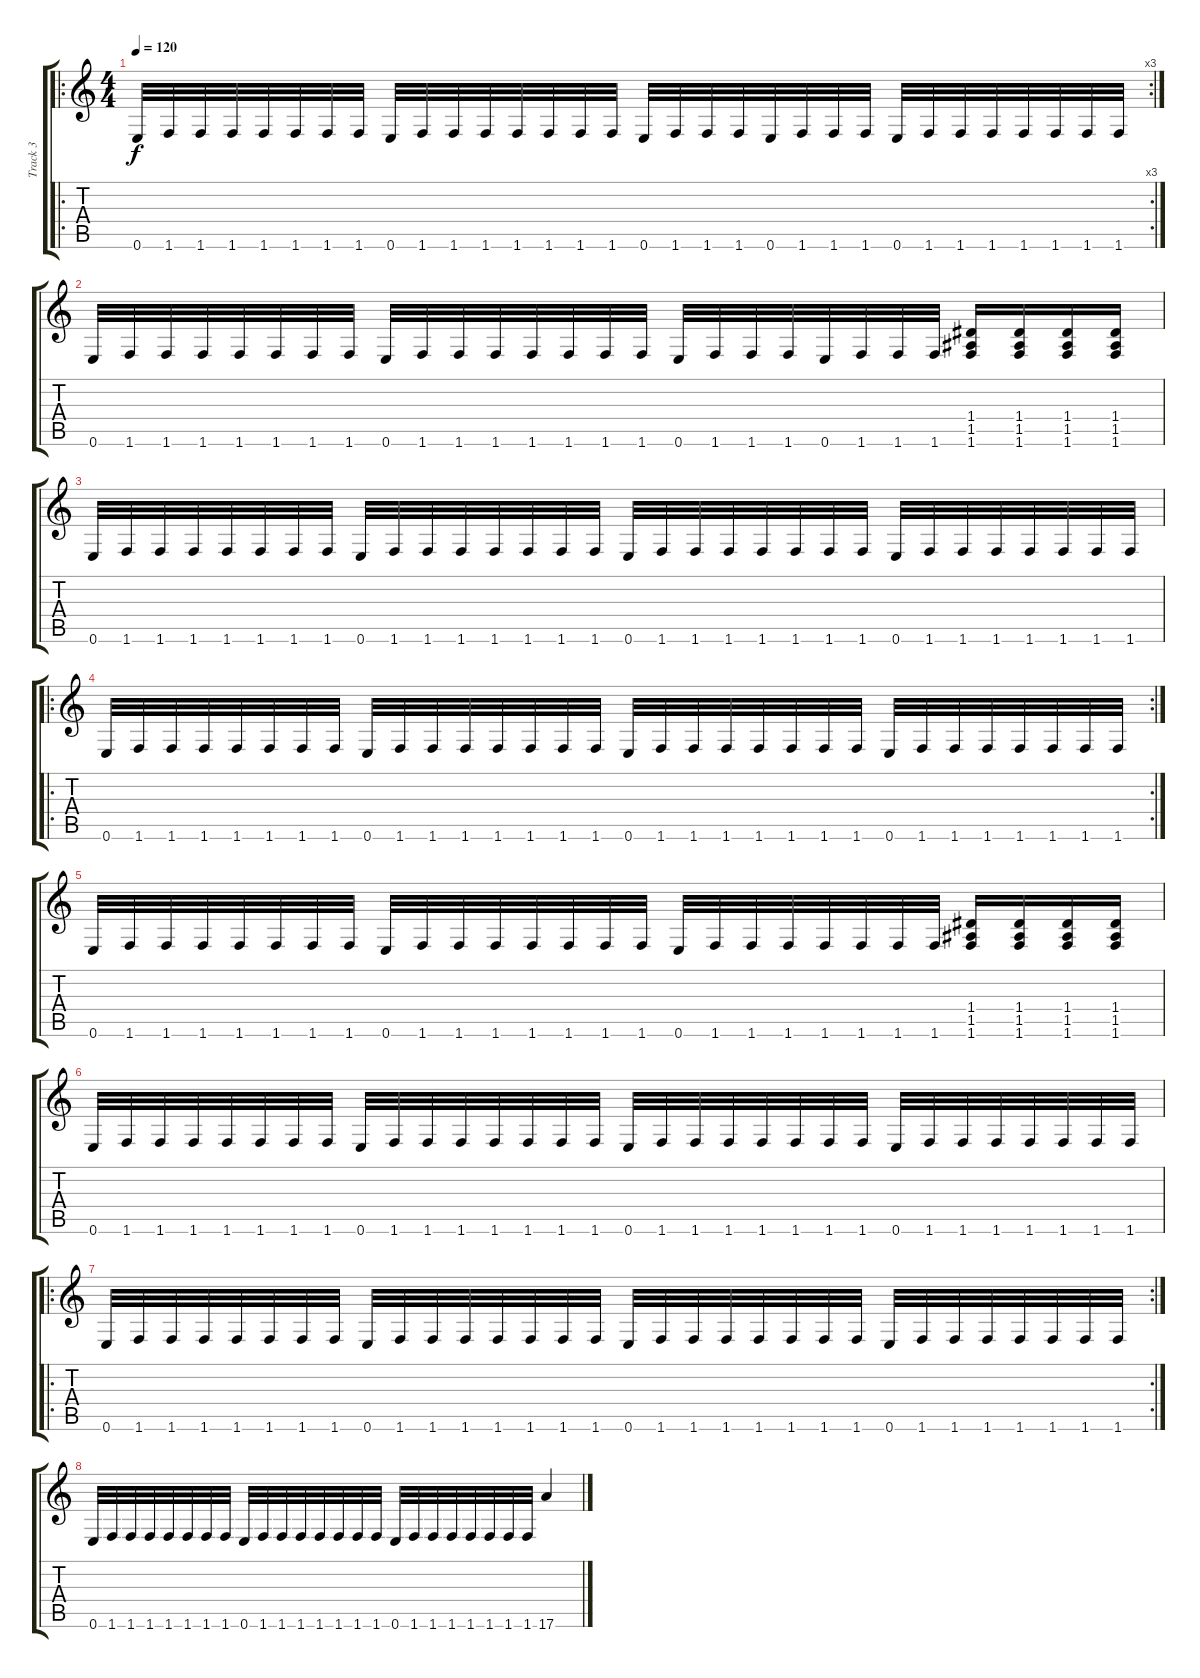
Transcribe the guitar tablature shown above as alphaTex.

\track ("Track 3" "Track 3") {instrument distortionguitar}
\staff {score tabs}
\tuning (E4 B3 G3 D3 A2 E2) {hide}
\ro
\rc 3
\ts (4 4)
\tempo 120
\clef g2
\ks c
0.6.32{dy f instrument distortionguitar} 1.6.32 1.6.32 1.6.32 1.6.32 1.6.32 1.6.32 1.6.32 0.6.32 1.6.32 1.6.32 1.6.32 1.6.32 1.6.32 1.6.32 1.6.32 0.6.32 1.6.32 1.6.32 1.6.32 0.6.32 1.6.32 1.6.32 1.6.32 0.6.32 1.6.32 1.6.32 1.6.32 1.6.32 1.6.32 1.6.32 1.6.32 |
0.6.32 1.6.32 1.6.32 1.6.32 1.6.32 1.6.32 1.6.32 1.6.32 0.6.32 1.6.32 1.6.32 1.6.32 1.6.32 1.6.32 1.6.32 1.6.32 0.6.32 1.6.32 1.6.32 1.6.32 0.6.32 1.6.32 1.6.32 1.6.32 (1.4 1.5 1.6).16 (1.4 1.5 1.6).16 (1.4 1.5 1.6).16 (1.4 1.5 1.6).16 |
0.6.32 1.6.32 1.6.32 1.6.32 1.6.32 1.6.32 1.6.32 1.6.32 0.6.32 1.6.32 1.6.32 1.6.32 1.6.32 1.6.32 1.6.32 1.6.32 0.6.32 1.6.32 1.6.32 1.6.32 1.6.32 1.6.32 1.6.32 1.6.32 0.6.32 1.6.32 1.6.32 1.6.32 1.6.32 1.6.32 1.6.32 1.6.32 |
\ro
\rc 2
0.6.32 1.6.32 1.6.32 1.6.32 1.6.32 1.6.32 1.6.32 1.6.32 0.6.32 1.6.32 1.6.32 1.6.32 1.6.32 1.6.32 1.6.32 1.6.32 0.6.32 1.6.32 1.6.32 1.6.32 1.6.32 1.6.32 1.6.32 1.6.32 0.6.32 1.6.32 1.6.32 1.6.32 1.6.32 1.6.32 1.6.32 1.6.32 |
0.6.32 1.6.32 1.6.32 1.6.32 1.6.32 1.6.32 1.6.32 1.6.32 0.6.32 1.6.32 1.6.32 1.6.32 1.6.32 1.6.32 1.6.32 1.6.32 0.6.32 1.6.32 1.6.32 1.6.32 1.6.32 1.6.32 1.6.32 1.6.32 (1.4 1.5 1.6).16 (1.4 1.5 1.6).16 (1.4 1.5 1.6).16 (1.4 1.5 1.6).16 |
0.6.32 1.6.32 1.6.32 1.6.32 1.6.32 1.6.32 1.6.32 1.6.32 0.6.32 1.6.32 1.6.32 1.6.32 1.6.32 1.6.32 1.6.32 1.6.32 0.6.32 1.6.32 1.6.32 1.6.32 1.6.32 1.6.32 1.6.32 1.6.32 0.6.32 1.6.32 1.6.32 1.6.32 1.6.32 1.6.32 1.6.32 1.6.32 |
\ro
\rc 2
0.6.32 1.6.32 1.6.32 1.6.32 1.6.32 1.6.32 1.6.32 1.6.32 0.6.32 1.6.32 1.6.32 1.6.32 1.6.32 1.6.32 1.6.32 1.6.32 0.6.32 1.6.32 1.6.32 1.6.32 1.6.32 1.6.32 1.6.32 1.6.32 0.6.32 1.6.32 1.6.32 1.6.32 1.6.32 1.6.32 1.6.32 1.6.32 |
0.6.32 1.6.32 1.6.32 1.6.32 1.6.32 1.6.32 1.6.32 1.6.32 0.6.32 1.6.32 1.6.32 1.6.32 1.6.32 1.6.32 1.6.32 1.6.32 0.6.32 1.6.32 1.6.32 1.6.32 1.6.32 1.6.32 1.6.32 1.6.32 17.6{ss}.4
